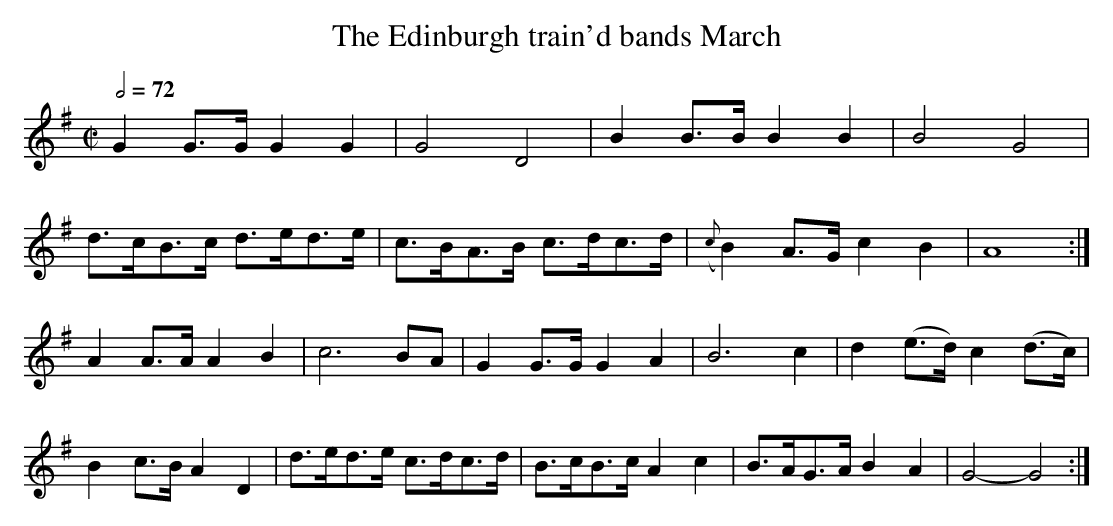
X:1
T:The Edinburgh train'd bands March
M:C|
L:1/8
Q:1/2=72
K:G
G2 G>G G2 G2 |G4     D4    |    B2 B>B B2B2|B4     G4   |
d>cB>c d>ed>e|c>BA>B c>dc>d|({c}B2)A>G c2B2|A8         :|
A2 A>A A2 B2 |c6        BA |    G2 G>G G2A2|B6        c2|d2(e>d) c2(d>c)|
B2 c>B A2 D2 |d>ed>e c>dc>d|    B>cB>c A2c2|B>AG>A B2 A2|G4-     G4    :|
